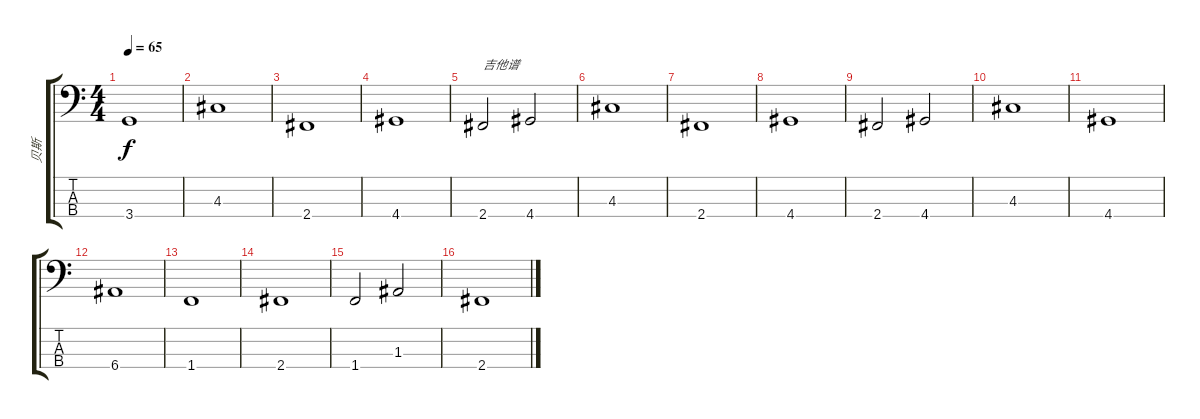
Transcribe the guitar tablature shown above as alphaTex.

\track ("贝斯" "贝斯") {instrument acousticbass}
\staff {score tabs}
\tuning (G2 D2 A1 E1) {hide}
\ts (4 4)
\tempo 65
\clef f4
\ks c
3.4.1{dy f} |
4.3.1 |
2.4.1 |
4.4.1 |
2.4.2{txt "吉他谱"} 4.4.2 |
4.3.1 |
2.4.1 |
4.4.1 |
2.4.2 4.4.2 |
4.3.1 |
4.4.1 |
6.4.1 |
1.4.1 |
2.4.1 |
1.4.2 1.3.2 |
2.4.1
